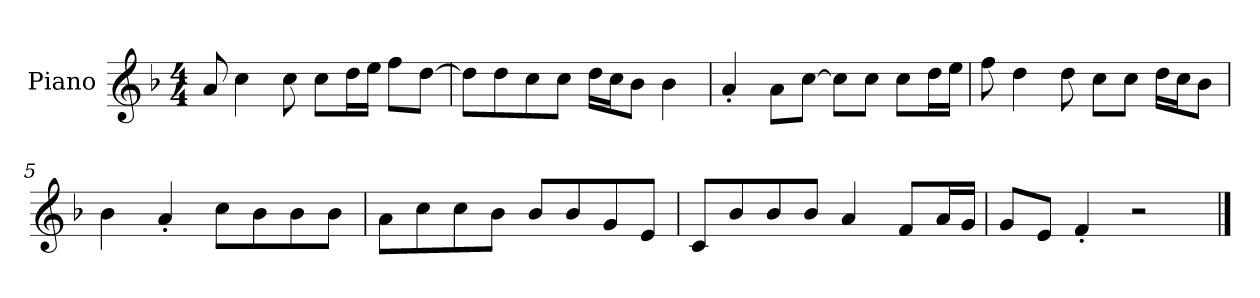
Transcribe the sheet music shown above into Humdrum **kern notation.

**kern
*part1
*staff1
*I"Piano
*I'P-no
*clefG2
*k[b-]
*M4/4
*MM90
=1
8a/
4cc\
8cc\
8cc\L
16dd\L
16ee\JJ
8ff\L
[8dd\J
=2
8dd\L]
8dd\
8cc\
8cc\J
16dd\LL
16cc\J
8b-\J
4b-\
=3
4a'/
8a\L
[8cc\J
8cc\L]
8cc\J
8cc\L
16dd\L
16ee\JJ
=4
8ff\
4dd\
8dd\
8cc\L
8cc\J
16dd\LL
16cc\J
8b-\J
=5
4b-\
4a'/
8cc\L
8b-\
8b-\
8b-\J
!!LO:LB:g=z
=6
8a\L
8cc\
8cc\
8b-\J
8b-/L
8b-/
8g/
8e/J
=7
8c/L
8b-/
8b-/
8b-/J
4a/
8f/L
16a/L
16g/JJ
=8
8g/L
8e/J
4f'/
2r
==
*-
